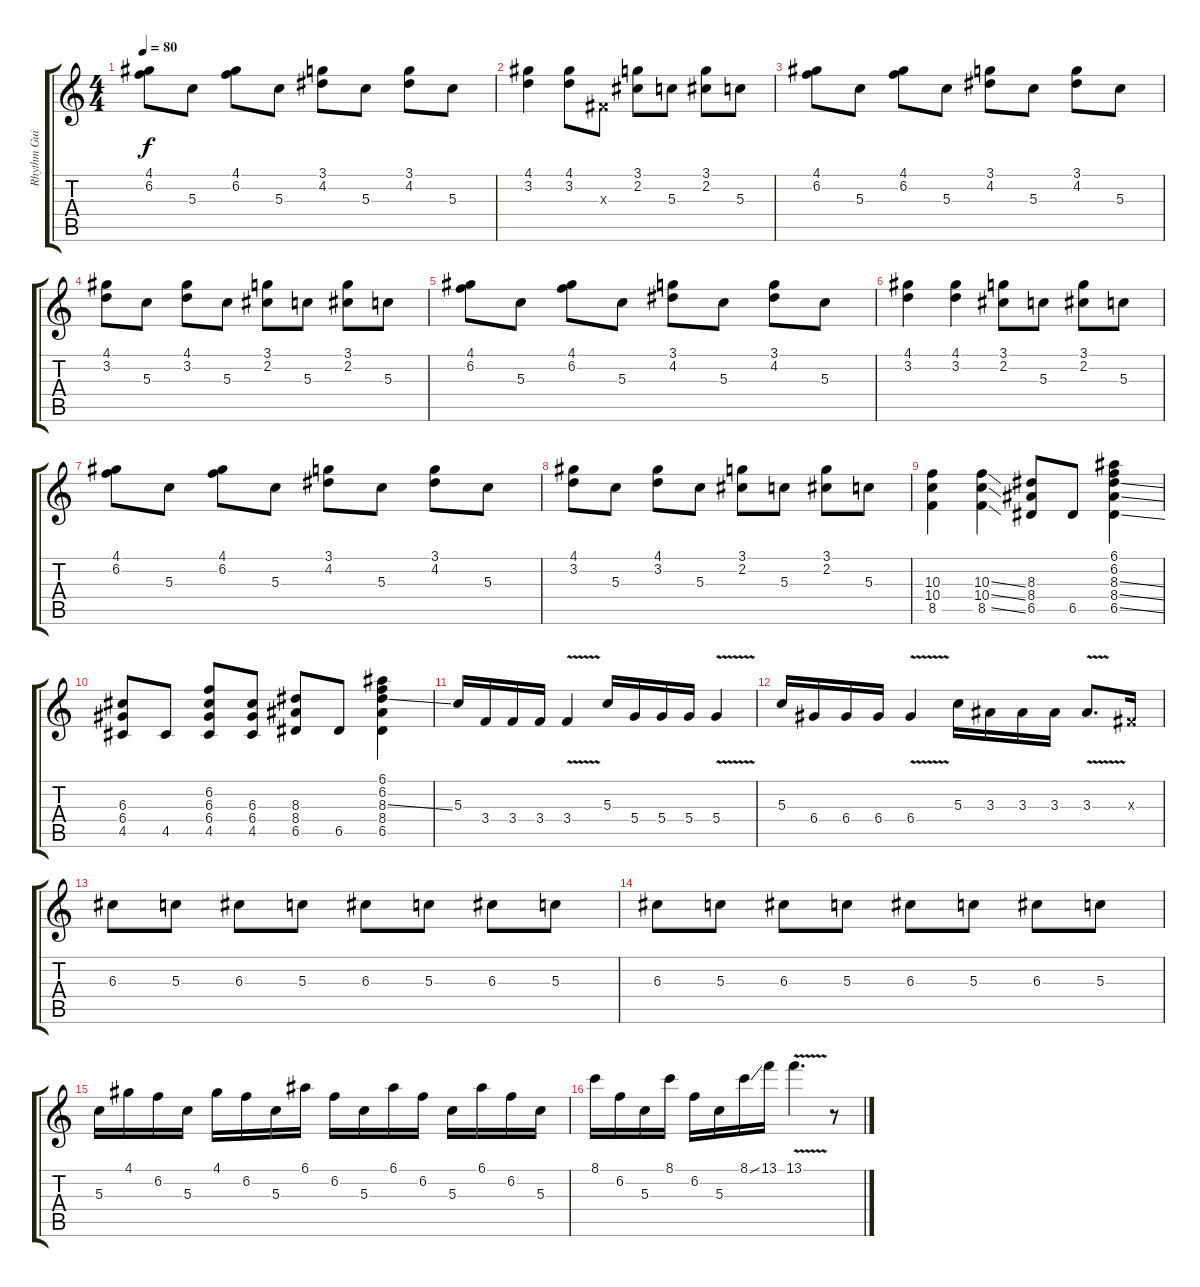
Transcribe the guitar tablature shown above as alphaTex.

\track ("Rhythm Guitar" "Rhythm Gui") {instrument electricguitarjazz}
\staff {score tabs}
\tuning (E4 B3 G3 D3 A2 E2) {hide}
\ts (4 4)
\tempo 80
\clef g2
\ks c
(4.1 6.2).8{dy f} 5.3.8 (4.1 6.2).8 5.3.8 (3.1 4.2).8 5.3.8 (3.1 4.2).8 5.3.8 |
(4.1 3.2).4 (4.1 3.2).8 -1.3{x}.8 (3.1 2.2).8 5.3.8 (3.1 2.2).8 5.3.8 |
(4.1 6.2).8 5.3.8 (4.1 6.2).8 5.3.8 (3.1 4.2).8 5.3.8 (3.1 4.2).8 5.3.8 |
(4.1 3.2).8 5.3.8 (4.1 3.2).8 5.3.8 (3.1 2.2).8 5.3.8 (3.1 2.2).8 5.3.8 |
(4.1 6.2).8 5.3.8 (4.1 6.2).8 5.3.8 (3.1 4.2).8 5.3.8 (3.1 4.2).8 5.3.8 |
(4.1 3.2).4 (4.1 3.2).4 (3.1 2.2).8 5.3.8 (3.1 2.2).8 5.3.8 |
(4.1 6.2).8 5.3.8 (4.1 6.2).8 5.3.8 (3.1 4.2).8 5.3.8 (3.1 4.2).8 5.3.8 |
(4.1 3.2).8 5.3.8 (4.1 3.2).8 5.3.8 (3.1 2.2).8 5.3.8 (3.1 2.2).8 5.3.8 |
(10.3 10.4 8.5).4 (10.3{ss} 10.4{ss} 8.5{ss}).4 (8.3 8.4 6.5).8 6.5.8 (6.1 6.2 8.3{ss} 8.4{ss} 6.5{ss}).4 |
(6.3 6.4 4.5).8 4.5.8 (6.2 6.3 6.4 4.5).8 (6.3 6.4 4.5).8 (8.3 8.4 6.5).8 6.5.8 (6.1 6.2 8.3{ss} 8.4 6.5).4 |
5.3.16 3.4.16 3.4.16 3.4.16 3.4{v}.4 5.3.16 5.4.16 5.4.16 5.4.16 5.4{v}.4 |
5.3.16 6.4.16 6.4.16 6.4.16 6.4{v}.4 5.3.16 3.3.16 3.3.16 3.3.16 3.3{v}.8{d} -1.3{x}.16 |
6.3.8 5.3.8 6.3.8 5.3.8 6.3.8 5.3.8 6.3.8 5.3.8 |
6.3.8 5.3.8 6.3.8 5.3.8 6.3.8 5.3.8 6.3.8 5.3.8 |
5.3.16 4.1.16 6.2.16 5.3.16 4.1.16 6.2.16 5.3.16 6.1.16 6.2.16 5.3.16 6.1.16 6.2.16 5.3.16 6.1.16 6.2.16 5.3.16 |
8.1.16 6.2.16 5.3.16 8.1.16 6.2.16 5.3.16 8.1{ss}.16 13.1.16 13.1{v}.4{d} r.8
